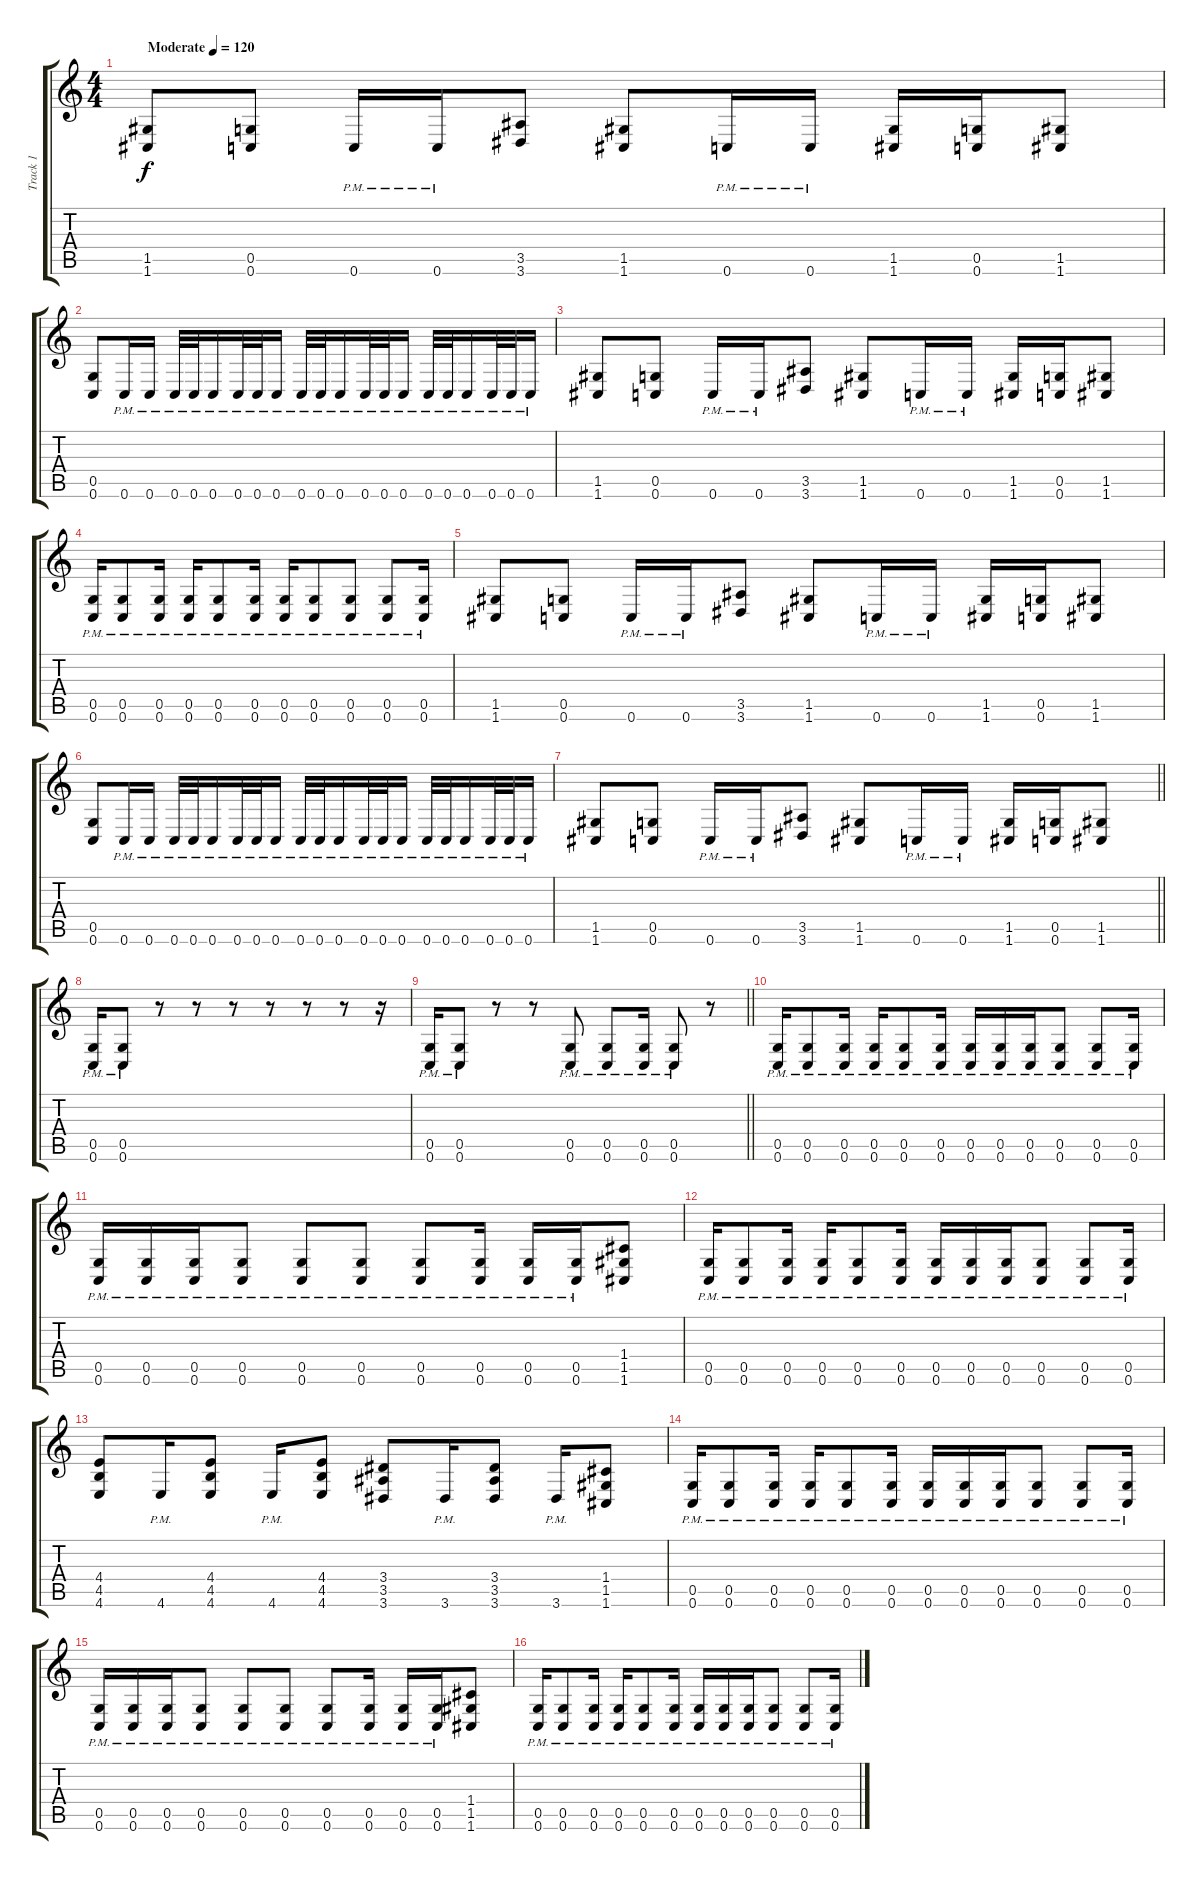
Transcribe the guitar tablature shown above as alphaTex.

\track ("Track 1" "Track 1") {instrument distortionguitar}
\staff {score tabs}
\tuning (D4 A3 F3 C3 G2 C2) {hide}
\ts (4 4)
\tempo (120 "Moderate")
\clef g2
\ks c
(1.5 1.6).8{dy f instrument distortionguitar} (0.5 0.6).8 0.6{pm}.16 0.6{pm}.16 (3.5 3.6).8 (1.5 1.6).8 0.6{pm}.16 0.6{pm}.16 (1.5 1.6).16 (0.5 0.6).16 (1.5 1.6).8 |
(0.5 0.6).8 0.6{pm}.16 0.6{pm}.16 0.6{pm}.32 0.6{pm}.32 0.6{pm}.16 0.6{pm}.32 0.6{pm}.32 0.6{pm}.16 0.6{pm}.32 0.6{pm}.32 0.6{pm}.16 0.6{pm}.32 0.6{pm}.32 0.6{pm}.16 0.6{pm}.32 0.6{pm}.32 0.6{pm}.16 0.6{pm}.32 0.6{pm}.32 0.6{pm}.16 |
(1.5 1.6).8 (0.5 0.6).8 0.6{pm}.16 0.6{pm}.16 (3.5 3.6).8 (1.5 1.6).8 0.6{pm}.16 0.6{pm}.16 (1.5 1.6).16 (0.5 0.6).16 (1.5 1.6).8 |
(0.5{pm} 0.6{pm}).16 (0.5{pm} 0.6{pm}).8 (0.5{pm} 0.6{pm}).16 (0.5{pm} 0.6{pm}).16 (0.5{pm} 0.6{pm}).8 (0.5{pm} 0.6{pm}).16 (0.5{pm} 0.6{pm}).16 (0.5{pm} 0.6{pm}).8 (0.5{pm} 0.6{pm}).8 (0.5{pm} 0.6{pm}).8 (0.5{pm} 0.6{pm}).16 |
(1.5 1.6).8 (0.5 0.6).8 0.6{pm}.16 0.6{pm}.16 (3.5 3.6).8 (1.5 1.6).8 0.6{pm}.16 0.6{pm}.16 (1.5 1.6).16 (0.5 0.6).16 (1.5 1.6).8 |
(0.5 0.6).8 0.6{pm}.16 0.6{pm}.16 0.6{pm}.32 0.6{pm}.32 0.6{pm}.16 0.6{pm}.32 0.6{pm}.32 0.6{pm}.16 0.6{pm}.32 0.6{pm}.32 0.6{pm}.16 0.6{pm}.32 0.6{pm}.32 0.6{pm}.16 0.6{pm}.32 0.6{pm}.32 0.6{pm}.16 0.6{pm}.32 0.6{pm}.32 0.6{pm}.16 |
\barLineRight lightlight
(1.5 1.6).8 (0.5 0.6).8 0.6{pm}.16 0.6{pm}.16 (3.5 3.6).8 (1.5 1.6).8 0.6{pm}.16 0.6{pm}.16 (1.5 1.6).16 (0.5 0.6).16 (1.5 1.6).8 |
\section ("" "")
(0.5{pm} 0.6{pm}).16 (0.5{pm} 0.6{pm}).8 r.8 r.8 r.8 r.8 r.8 r.8 r.16 |
\barLineRight lightlight
(0.5{pm} 0.6{pm}).16 (0.5{pm} 0.6{pm}).8 r.8 r.8 (0.5{pm} 0.6{pm}).8 (0.5{pm} 0.6{pm}).8 (0.5{pm} 0.6{pm}).16 (0.5{pm} 0.6{pm}).8 r.8 |
\section ("" "")
(0.5{pm} 0.6{pm}).16 (0.5{pm} 0.6{pm}).8 (0.5{pm} 0.6{pm}).16 (0.5{pm} 0.6{pm}).16 (0.5{pm} 0.6{pm}).8 (0.5{pm} 0.6{pm}).16 (0.5{pm} 0.6{pm}).16 (0.5{pm} 0.6{pm}).16 (0.5{pm} 0.6{pm}).16 (0.5{pm} 0.6{pm}).8 (0.5{pm} 0.6{pm}).8 (0.5{pm} 0.6{pm}).16 |
(0.5{pm} 0.6{pm}).16 (0.5{pm} 0.6{pm}).16 (0.5{pm} 0.6{pm}).16 (0.5{pm} 0.6{pm}).8 (0.5{pm} 0.6{pm}).8 (0.5{pm} 0.6{pm}).8 (0.5{pm} 0.6{pm}).8 (0.5{pm} 0.6{pm}).16 (0.5{pm} 0.6{pm}).16 (0.5{pm} 0.6{pm}).16 (1.4 1.5 1.6).8 |
(0.5{pm} 0.6{pm}).16 (0.5{pm} 0.6{pm}).8 (0.5{pm} 0.6{pm}).16 (0.5{pm} 0.6{pm}).16 (0.5{pm} 0.6{pm}).8 (0.5{pm} 0.6{pm}).16 (0.5{pm} 0.6{pm}).16 (0.5{pm} 0.6{pm}).16 (0.5{pm} 0.6{pm}).16 (0.5{pm} 0.6{pm}).8 (0.5{pm} 0.6{pm}).8 (0.5{pm} 0.6{pm}).16 |
(4.4 4.5 4.6).8 4.6{pm}.16 (4.4 4.5 4.6).8 4.6{pm}.16 (4.4 4.5 4.6).8 (3.4 3.5 3.6).8 3.6{pm}.16 (3.4 3.5 3.6).8 3.6{pm}.16 (1.4 1.5 1.6).8 |
(0.5{pm} 0.6{pm}).16 (0.5{pm} 0.6{pm}).8 (0.5{pm} 0.6{pm}).16 (0.5{pm} 0.6{pm}).16 (0.5{pm} 0.6{pm}).8 (0.5{pm} 0.6{pm}).16 (0.5{pm} 0.6{pm}).16 (0.5{pm} 0.6{pm}).16 (0.5{pm} 0.6{pm}).16 (0.5{pm} 0.6{pm}).8 (0.5{pm} 0.6{pm}).8 (0.5{pm} 0.6{pm}).16 |
(0.5{pm} 0.6{pm}).16 (0.5{pm} 0.6{pm}).16 (0.5{pm} 0.6{pm}).16 (0.5{pm} 0.6{pm}).8 (0.5{pm} 0.6{pm}).8 (0.5{pm} 0.6{pm}).8 (0.5{pm} 0.6{pm}).8 (0.5{pm} 0.6{pm}).16 (0.5{pm} 0.6{pm}).16 (0.5{pm} 0.6{pm}).16 (1.4 1.5 1.6).8 |
(0.5{pm} 0.6{pm}).16 (0.5{pm} 0.6{pm}).8 (0.5{pm} 0.6{pm}).16 (0.5{pm} 0.6{pm}).16 (0.5{pm} 0.6{pm}).8 (0.5{pm} 0.6{pm}).16 (0.5{pm} 0.6{pm}).16 (0.5{pm} 0.6{pm}).16 (0.5{pm} 0.6{pm}).16 (0.5{pm} 0.6{pm}).8 (0.5{pm} 0.6{pm}).8 (0.5{pm} 0.6{pm}).16
